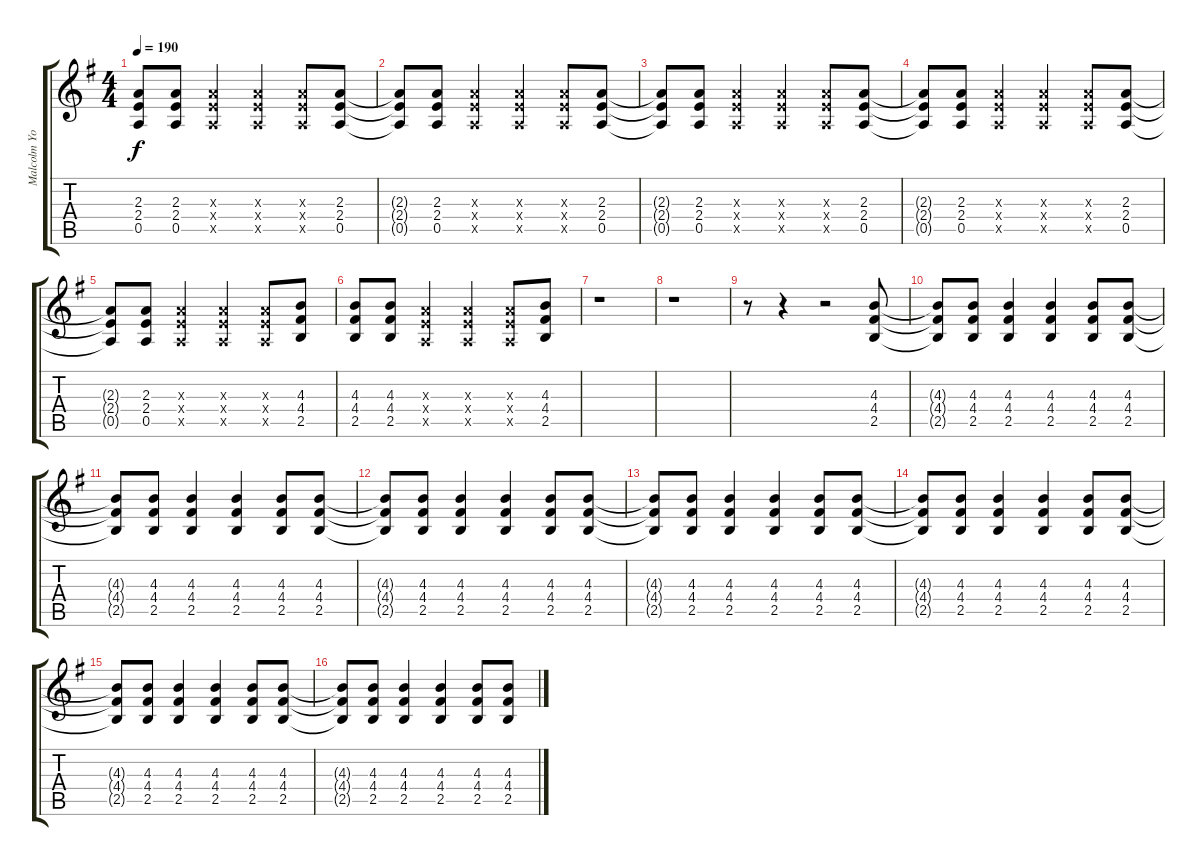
\track ("Malcolm Young (Rhythm Guitar)" "Malcolm Yo") {instrument overdrivenguitar}
\staff {score tabs}
\tuning (E4 B3 G3 D3 A2 E2) {hide}
\ts (4 4)
\tempo 190
\clef g2
\ks g
(2.3{t} 2.4{t} 0.5{t}).8{dy f} (2.3 2.4 0.5).8 (2.3{x} 2.4{x} 0.5{x}).4 (2.3{x} 2.4{x} 0.5{x}).4 (2.3{x} 2.4{x} 0.5{x}).8 (2.3 2.4 0.5).8 |
(2.3{t} 2.4{t} 0.5{t}).8 (2.3 2.4 0.5).8 (2.3{x} 2.4{x} 0.5{x}).4 (2.3{x} 2.4{x} 0.5{x}).4 (2.3{x} 2.4{x} 0.5{x}).8 (2.3 2.4 0.5).8 |
(2.3{t} 2.4{t} 0.5{t}).8 (2.3 2.4 0.5).8 (2.3{x} 2.4{x} 0.5{x}).4 (2.3{x} 2.4{x} 0.5{x}).4 (2.3{x} 2.4{x} 0.5{x}).8 (2.3 2.4 0.5).8 |
(2.3{t} 2.4{t} 0.5{t}).8 (2.3 2.4 0.5).8 (2.3{x} 2.4{x} 0.5{x}).4 (2.3{x} 2.4{x} 0.5{x}).4 (2.3{x} 2.4{x} 0.5{x}).8 (2.3 2.4 0.5).8 |
(2.3{t} 2.4{t} 0.5{t}).8 (2.3 2.4 0.5).8 (2.3{x} 2.4{x} 0.5{x}).4 (2.3{x} 2.4{x} 0.5{x}).4 (2.3{x} 2.4{x} 0.5{x}).8 (4.3 4.4 2.5).8 |
(4.3 4.4 2.5).8 (4.3 4.4 2.5).8 (2.3{x} 2.4{x} 0.5{x}).4 (2.3{x} 2.4{x} 0.5{x}).4 (2.3{x} 2.4{x} 0.5{x}).8 (4.3 4.4 2.5).8 |
r.1 |
r.1 |
r.8 r.4 r.2 (4.3 4.4 2.5).8 |
(4.3{t} 4.4{t} 2.5{t}).8 (4.3 4.4 2.5).8 (4.3 4.4 2.5).4 (4.3 4.4 2.5).4 (4.3 4.4 2.5).8 (4.3 4.4 2.5).8 |
(4.3{t} 4.4{t} 2.5{t}).8 (4.3 4.4 2.5).8 (4.3 4.4 2.5).4 (4.3 4.4 2.5).4 (4.3 4.4 2.5).8 (4.3 4.4 2.5).8 |
(4.3{t} 4.4{t} 2.5{t}).8 (4.3 4.4 2.5).8 (4.3 4.4 2.5).4 (4.3 4.4 2.5).4 (4.3 4.4 2.5).8 (4.3 4.4 2.5).8 |
(4.3{t} 4.4{t} 2.5{t}).8 (4.3 4.4 2.5).8 (4.3 4.4 2.5).4 (4.3 4.4 2.5).4 (4.3 4.4 2.5).8 (4.3 4.4 2.5).8 |
(4.3{t} 4.4{t} 2.5{t}).8 (4.3 4.4 2.5).8 (4.3 4.4 2.5).4 (4.3 4.4 2.5).4 (4.3 4.4 2.5).8 (4.3 4.4 2.5).8 |
(4.3{t} 4.4{t} 2.5{t}).8 (4.3 4.4 2.5).8 (4.3 4.4 2.5).4 (4.3 4.4 2.5).4 (4.3 4.4 2.5).8 (4.3 4.4 2.5).8 |
(4.3{t} 4.4{t} 2.5{t}).8 (4.3 4.4 2.5).8 (4.3 4.4 2.5).4 (4.3 4.4 2.5).4 (4.3 4.4 2.5).8 (4.3 4.4 2.5).8
